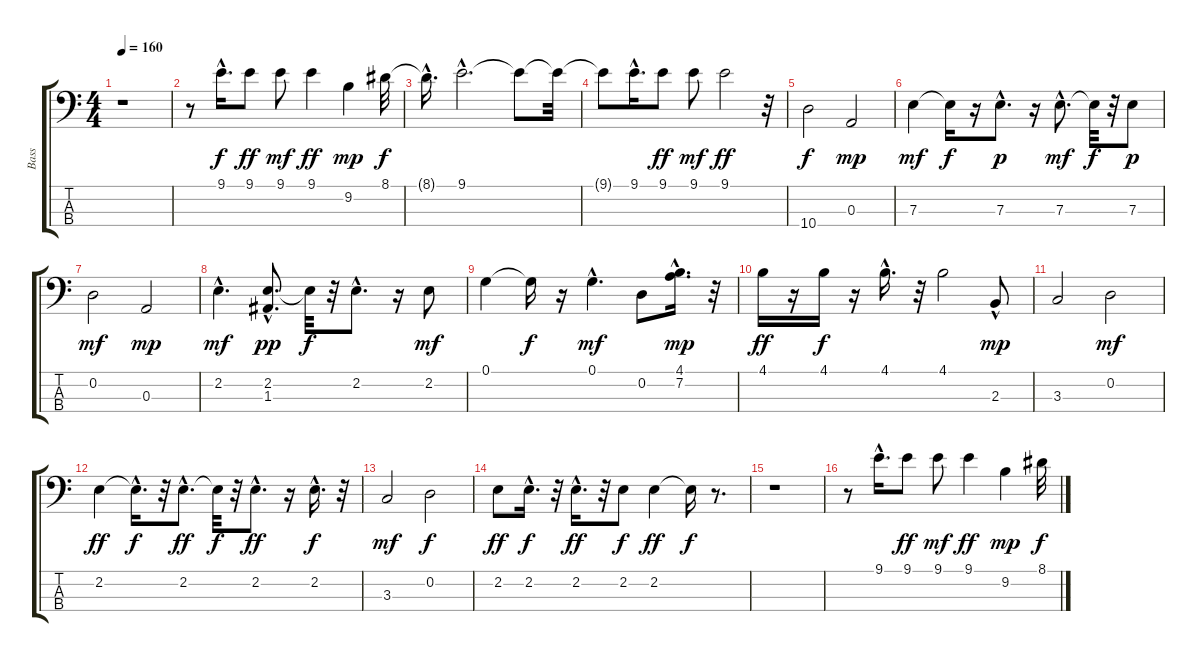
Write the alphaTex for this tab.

\track ("Bass" "Bass") {instrument electricbassfinger}
\staff {score tabs}
\tuning (G2 D2 A1 E1) {hide}
\ts (4 4)
\tempo 160
\clef f4
\ks c
r.1{dy f instrument electricbassfinger} |
r.8 9.1{hac}.16{d} 9.1.8{dy ff} 9.1.8{dy mf} 9.1.4{dy ff} 9.2.4{dy mp} 8.1.32{dy f} |
8.1{hac t}.16{d} 9.1{hac}.2{d} 9.1{t}.8 9.1{t}.32 |
9.1{t}.8 9.1{hac}.16{d} 9.1.8{dy ff} 9.1.8{dy mf} 9.1.2{dy ff} r.32 |
10.4.2{dy f} 0.3.2{dy mp} |
7.3.4{dy mf} 7.3{t}.16{dy f} r.16 7.3{hac}.8{d dy p} r.16 7.3{hac}.8{d dy mf} 7.3{t}.32{dy f} r.32 7.3.8{dy p} |
0.2.2{dy mf} 0.3.2{dy mp} |
2.2{hac}.4{d dy mf} (2.2{hac} 1.3).8{d dy pp} 2.2{t}.32{dy f} r.32 2.2{hac}.8{d} r.16 2.2.8{dy mf} |
0.1.4 0.1{t}.16{dy f} r.16 0.1{hac}.4{d dy mf} 0.2.8 (4.1{hac} 7.2{hac}).16{d dy mp} r.32 |
4.1.16{dy ff} r.16 4.1.16{dy f} r.16 4.1{hac}.16{d} r.32 4.1.2 2.3{hac}.8{dy mp} |
3.3.2 0.2.2{dy mf} |
2.2.4{dy ff} 2.2{hac t}.16{d dy f} r.32 2.2{hac}.8{d dy ff} 2.2{t}.32{dy f} r.32 2.2{hac}.8{d dy ff} r.16 2.2{hac}.16{d dy f} r.32 |
3.3.2{dy mf} 0.2.2{dy f} |
2.2.8{dy ff} 2.2{hac}.16{d dy f} r.32 2.2{hac}.16{d dy ff} r.32 2.2.8{dy f} 2.2.4{dy ff} 2.2{t}.16{dy f} r.8{d} |
r.1 |
r.8 9.1{hac}.16{d} 9.1.8{dy ff} 9.1.8{dy mf} 9.1.4{dy ff} 9.2.4{dy mp} 8.1.32{dy f}
